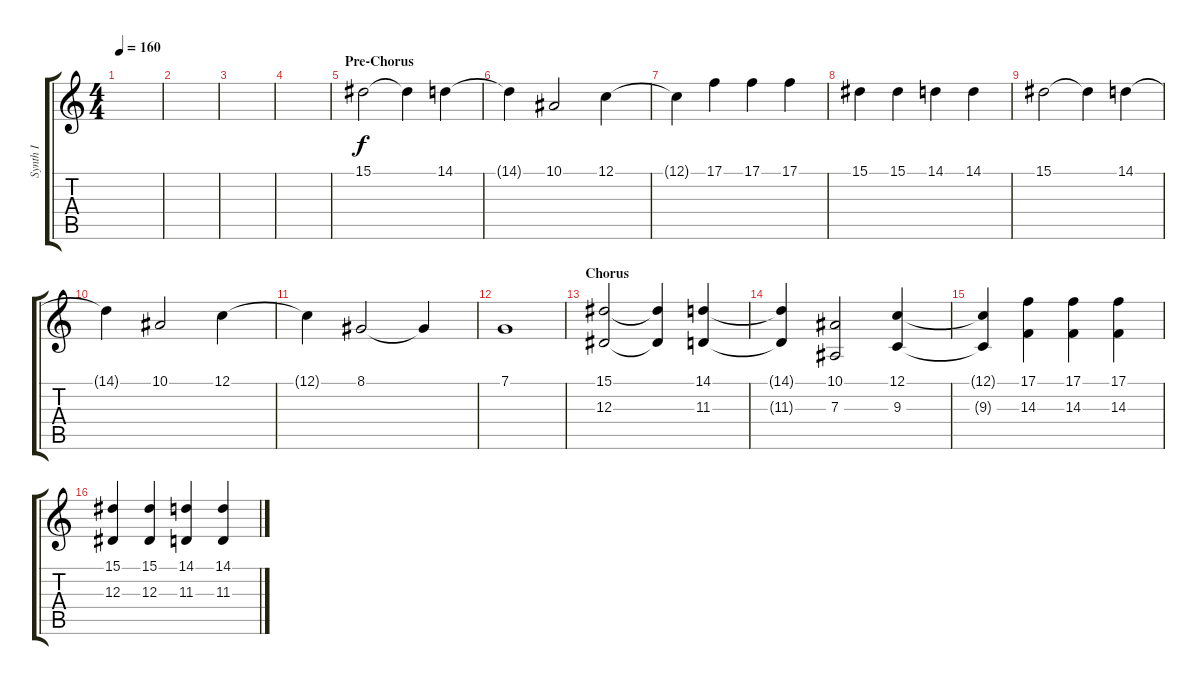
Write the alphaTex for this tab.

\track ("Synth I" "Synth I") {instrument stringensemble1}
\staff {score tabs}
\tuning (C4 G3 Eb3 Bb2 F2 C2) {hide}
\ts (4 4)
\tempo 160
\clef g2
\ks c
|
|
|
|
\section ("" "Pre-Chorus")
15.1.2 15.1{t}.4 14.1.4 |
14.1{t}.4 10.1.2 12.1.4 |
12.1{t}.4 17.1.4 17.1.4 17.1.4 |
15.1.4 15.1.4 14.1.4 14.1.4 |
15.1.2 15.1{t}.4 14.1.4 |
14.1{t}.4 10.1.2 12.1.4 |
12.1{t}.4 8.1.2 8.1{t}.4 |
7.1.1 |
\section ("" "Chorus")
(15.1 12.3).2 (15.1{t} 12.3{t}).4 (14.1 11.3).4 |
(14.1{t} 11.3{t}).4 (10.1 7.3).2 (12.1 9.3).4 |
(12.1{t} 9.3{t}).4 (17.1 14.3).4 (17.1 14.3).4 (17.1 14.3).4 |
(15.1 12.3).4 (15.1 12.3).4 (14.1 11.3).4 (14.1 11.3).4
